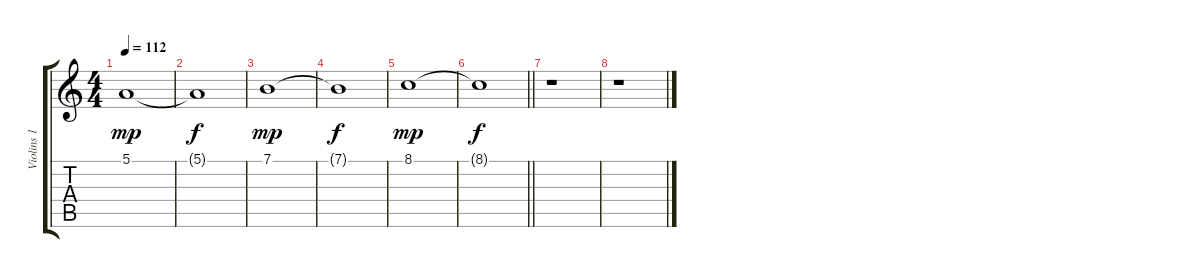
\track ("Violins 1" "Violins 1") {instrument violin}
\staff {score tabs}
\tuning (E4 B3 G3 D3 A2 E2) {hide}
\ts (4 4)
\tempo 112
\clef g2
\ks c
5.1.1{dy mp} |
5.1{t}.1{dy f} |
7.1.1{dy mp} |
7.1{t}.1{dy f} |
8.1.1{dy mp} |
\barLineRight lightlight
8.1{t}.1{dy f} |
r.1 |
r.1
